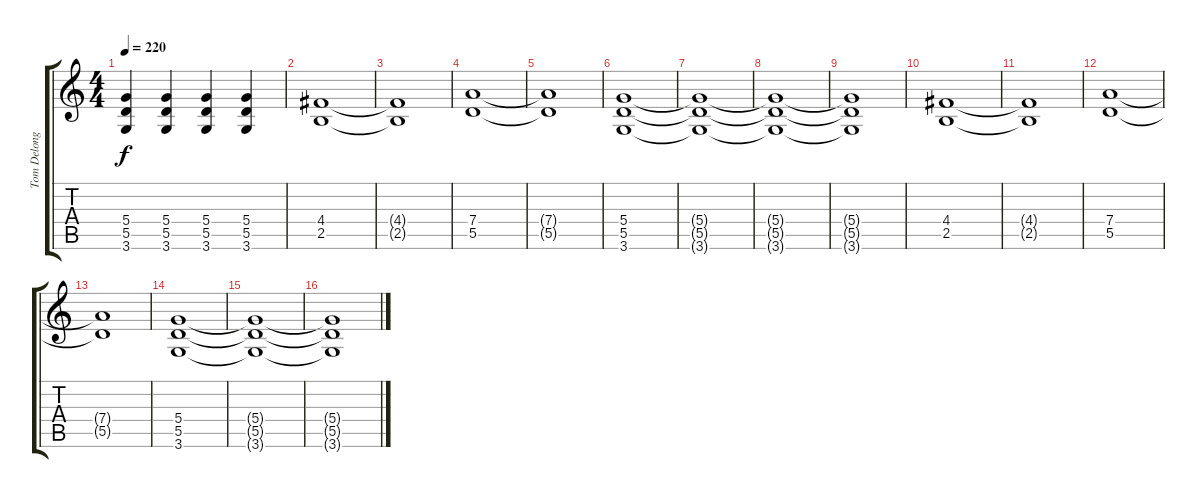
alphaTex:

\track ("Tom Delonge" "Tom Delong") {instrument distortionguitar}
\staff {score tabs}
\tuning (E4 B3 G3 D3 A2 E2) {hide}
\ts (4 4)
\tempo 220
\clef g2
\ks c
(5.4 5.5 3.6).4{dy f} (5.4 5.5 3.6).4 (5.4 5.5 3.6).4 (5.4 5.5 3.6).4 |
(4.4 2.5).1 |
(4.4{t} 2.5{t}).1 |
(7.4 5.5).1 |
(7.4{t} 5.5{t}).1 |
(5.4 5.5 3.6).1 |
(5.4{t} 5.5{t} 3.6{t}).1 |
(5.4{t} 5.5{t} 3.6{t}).1 |
(5.4{t} 5.5{t} 3.6{t}).1 |
(4.4 2.5).1 |
(4.4{t} 2.5{t}).1 |
(7.4 5.5).1 |
(7.4{t} 5.5{t}).1 |
(5.4 5.5 3.6).1 |
(5.4{t} 5.5{t} 3.6{t}).1 |
(5.4{t} 5.5{t} 3.6{t}).1
